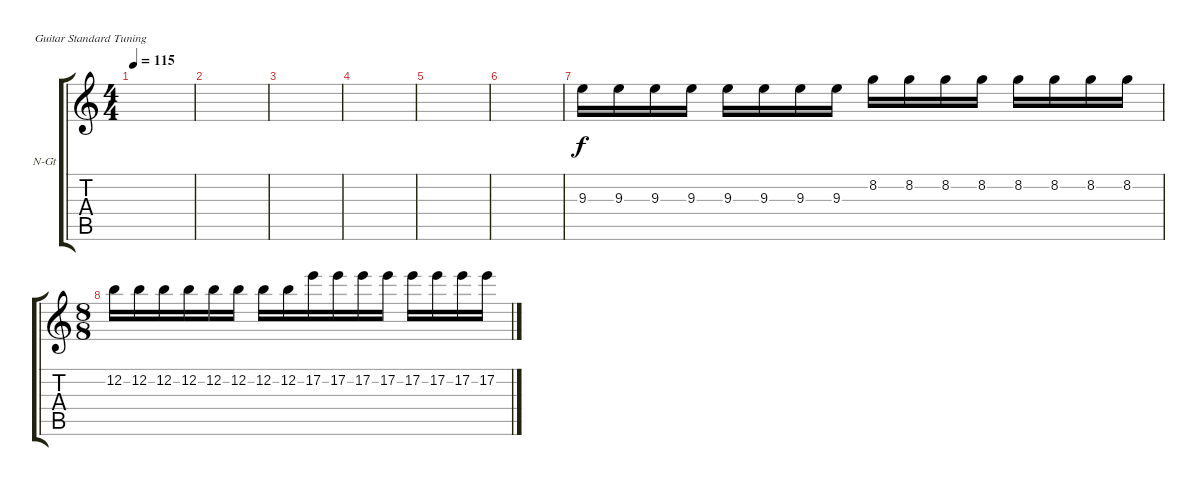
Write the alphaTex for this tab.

\defaultSystemsLayout 4
\bracketExtendMode groupsimilarinstruments
\firstSystemTrackNameOrientation horizontal
\otherSystemsTrackNameOrientation horizontal
\track ("Nylon Guitar" "N-Gt") {instrument acousticguitarnylon}
\staff {score tabs}
\tuning (E4 B3 G3 D3 A2 E2)
\ts (4 4)
\tempo 115
\clef g2
\ks c
|
|
|
|
|
|
9.3.16 9.3.16 9.3.16 9.3.16 9.3.16 9.3.16 9.3.16 9.3.16 8.2.16 8.2.16 8.2.16 8.2.16 8.2.16 8.2.16 8.2.16 8.2.16 |
\ts (8 8)
12.2.16 12.2.16 12.2.16 12.2.16 12.2.16 12.2.16 12.2.16 12.2.16 17.2.16 17.2.16 17.2.16 17.2.16 17.2.16 17.2.16 17.2.16 17.2.16
